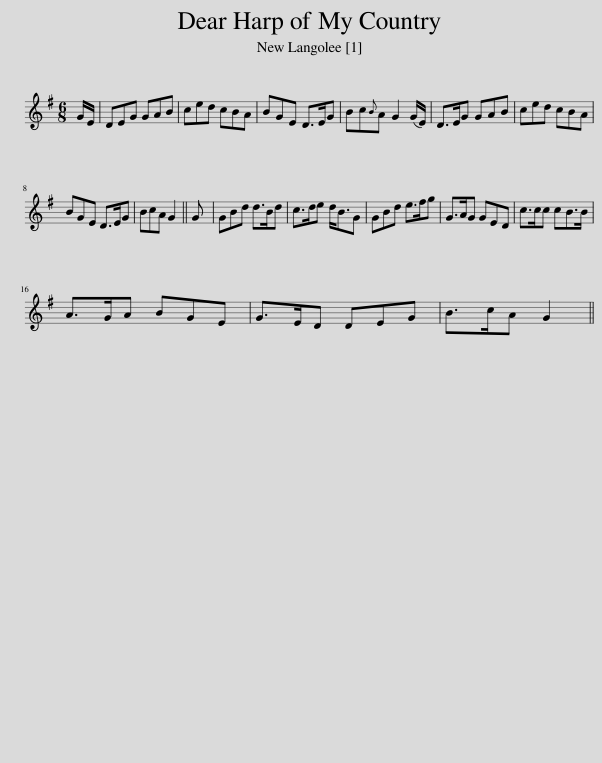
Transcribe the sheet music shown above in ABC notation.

X:1
L:1/8
M:6/8
I:linebreak $
K:G
V:1 treble
V:1
 G/E/ | DEG GAB | ced cBA | BGE D>EG | Bc{B}A G2 (G/E/) | %5
 D>EG GAB | ced cBA |$ BGE D>EG | BcA G2 || G | %10
 GBd d>Bd | c>de d<BG | GBd e>fg | G>AG GED | c>cc cB>B |$ %15
 A>GA BGE | G>ED DEG | B>cA G2 || %18
